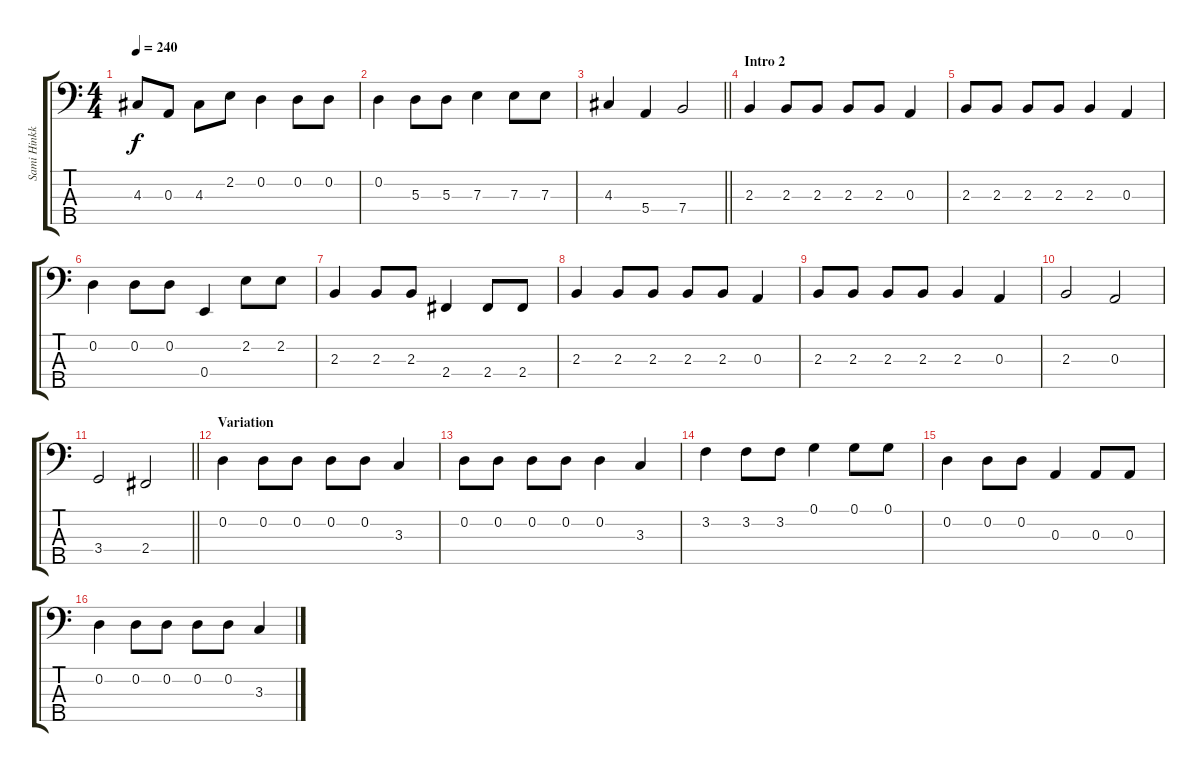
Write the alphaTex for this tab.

\track ("Sami Hinkka" "Sami Hinkk") {instrument electricbassfinger}
\staff {score tabs}
\tuning (G2 D2 A1 E1 B0) {hide}
\ts (4 4)
\tempo 240
\clef f4
\ks c
4.3.8{dy f} 0.3.8 4.3.8 2.2.8 0.2.4 0.2.8 0.2.8 |
0.2.4 5.3.8 5.3.8 7.3.4 7.3.8 7.3.8 |
\barLineRight lightlight
4.3.4 5.4.4 7.4.2 |
\section ("" "Intro 2")
2.3.4 2.3.8 2.3.8 2.3.8 2.3.8 0.3.4 |
2.3.8 2.3.8 2.3.8 2.3.8 2.3.4 0.3.4 |
0.2.4 0.2.8 0.2.8 0.4.4 2.2.8 2.2.8 |
2.3.4 2.3.8 2.3.8 2.4.4 2.4.8 2.4.8 |
2.3.4 2.3.8 2.3.8 2.3.8 2.3.8 0.3.4 |
2.3.8 2.3.8 2.3.8 2.3.8 2.3.4 0.3.4 |
2.3.2 0.3.2 |
\barLineRight lightlight
3.4.2 2.4.2 |
\section ("" "Variation")
0.2.4 0.2.8 0.2.8 0.2.8 0.2.8 3.3.4 |
0.2.8 0.2.8 0.2.8 0.2.8 0.2.4 3.3.4 |
3.2.4 3.2.8 3.2.8 0.1.4 0.1.8 0.1.8 |
0.2.4 0.2.8 0.2.8 0.3.4 0.3.8 0.3.8 |
0.2.4 0.2.8 0.2.8 0.2.8 0.2.8 3.3.4
